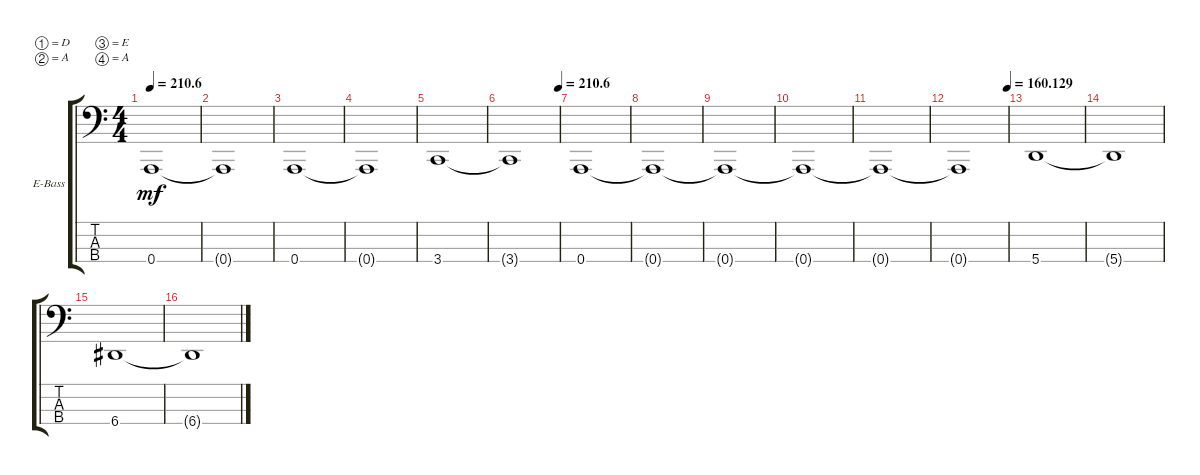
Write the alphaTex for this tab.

\bracketExtendMode groupsimilarinstruments
\firstSystemTrackNameOrientation horizontal
\otherSystemsTrackNameOrientation horizontal
\track ("Electric Bass" "E-Bass") {instrument electricbassfinger}
\staff {score tabs}
\tuning (D2 A1 E1 A0)
\ts (4 4)
\tempo
210.6
\accidentals auto
\clef f4
\ottava regular
\simile none
\ks c
0.4.1{dy mf} |
0.4{t}.1 |
0.4.1 |
0.4{t}.1 |
3.4.1 |
\tempo (210.6 1)
3.4{t}.1 |
0.4.1 |
0.4{t}.1 |
0.4{t}.1 |
0.4{t}.1 |
0.4{t}.1 |
\tempo (160.129 1)
0.4{t}.1 |
5.4.1 |
5.4{t}.1 |
6.4.1 |
6.4{t}.1
